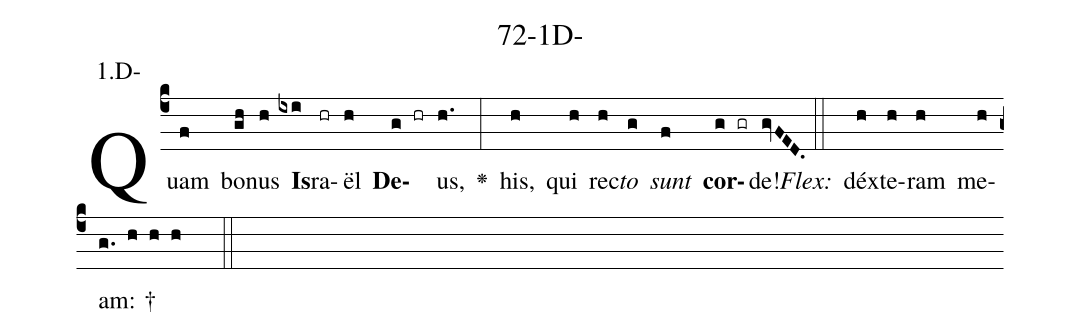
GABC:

name: 72-1D-;
annotation: 1.D-;
%%
(c4)Quam(f) bo(gh)nus(h) <b>Is</b>(ixi)ra(hr)ël(h) <b>De</b>(g hr)us,(h.) <v>\greheightstar</v>(:) his,(h) qui(h) rec(h)<i>to</i>(g) <i>sunt</i>(f) <b>cor</b>(g gr)de!(gvFED.) (::)
<i>Flex:</i>()  déx(h)te(h)ram(h) me(h)am: †(g. h h h  ::)

%E(h) u(h) o(g) u(f) a(g) e.(gvFED.) (::)
